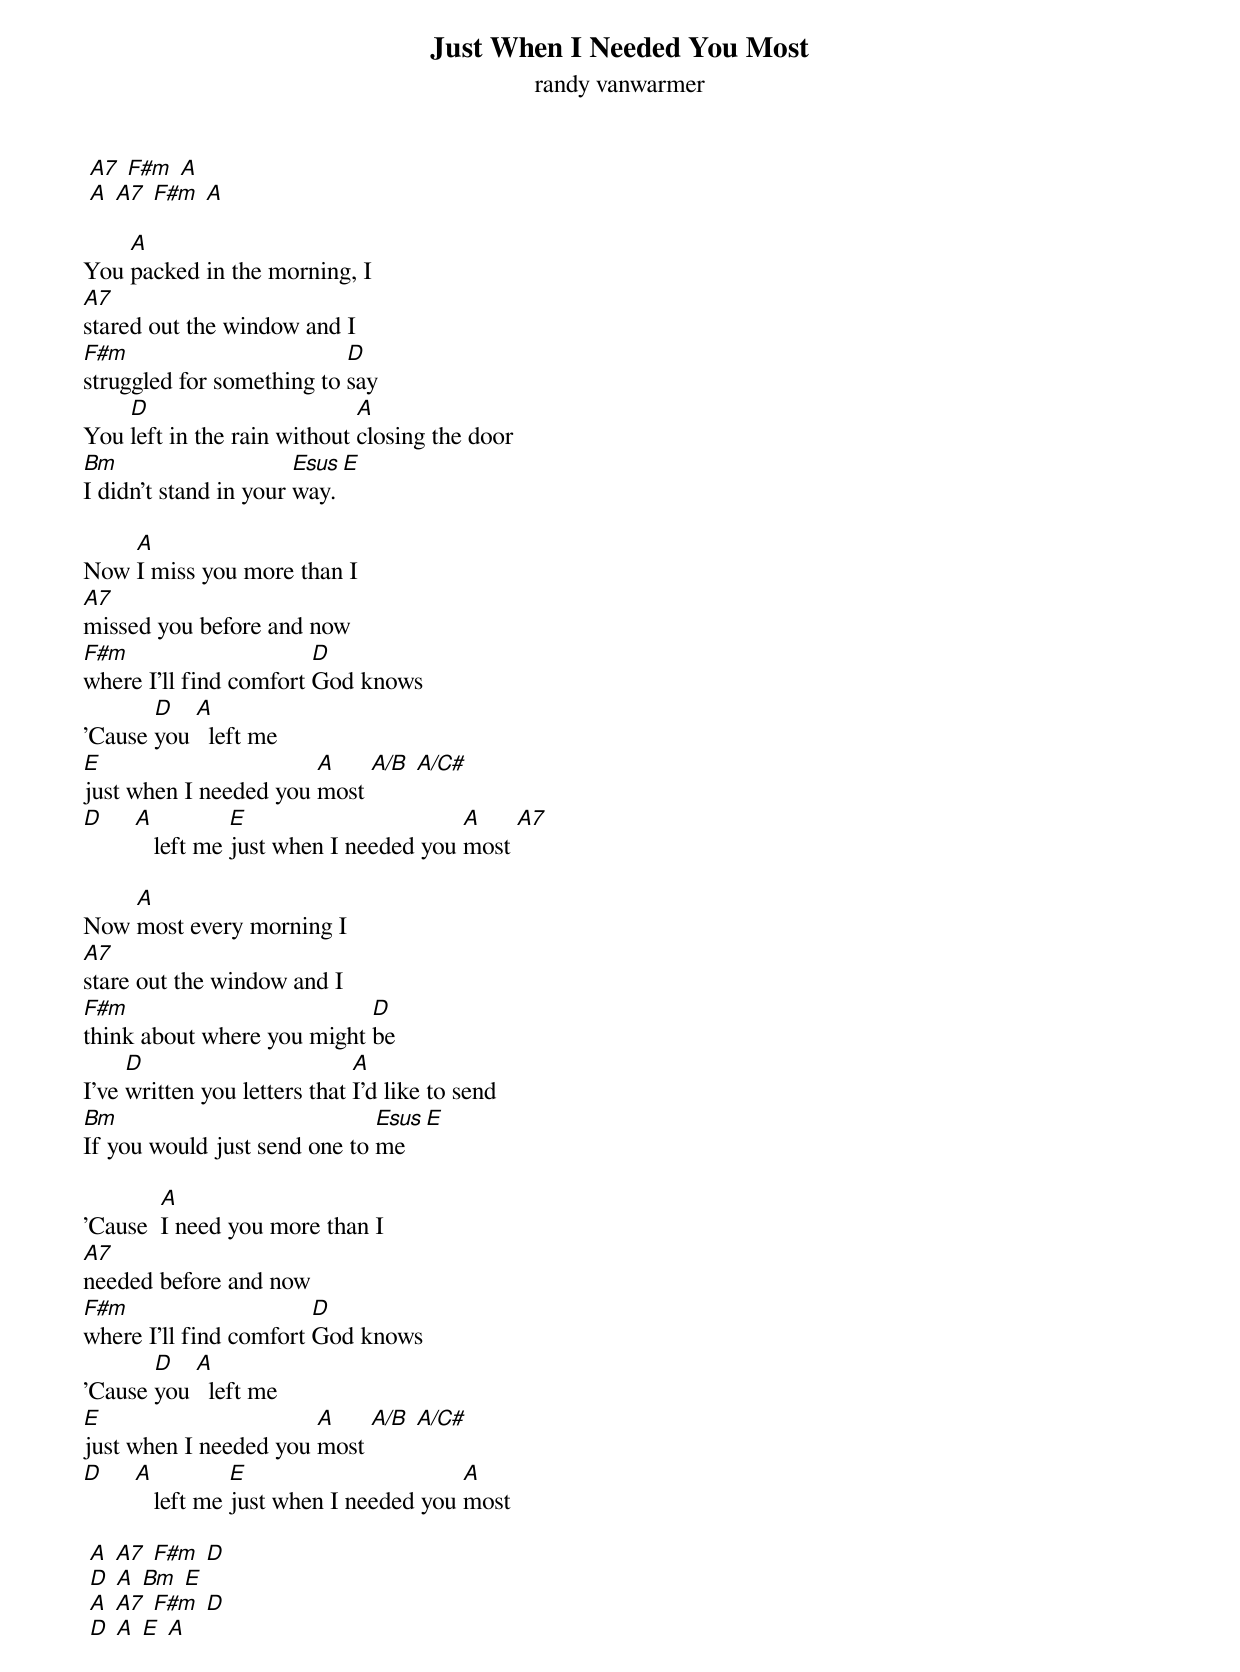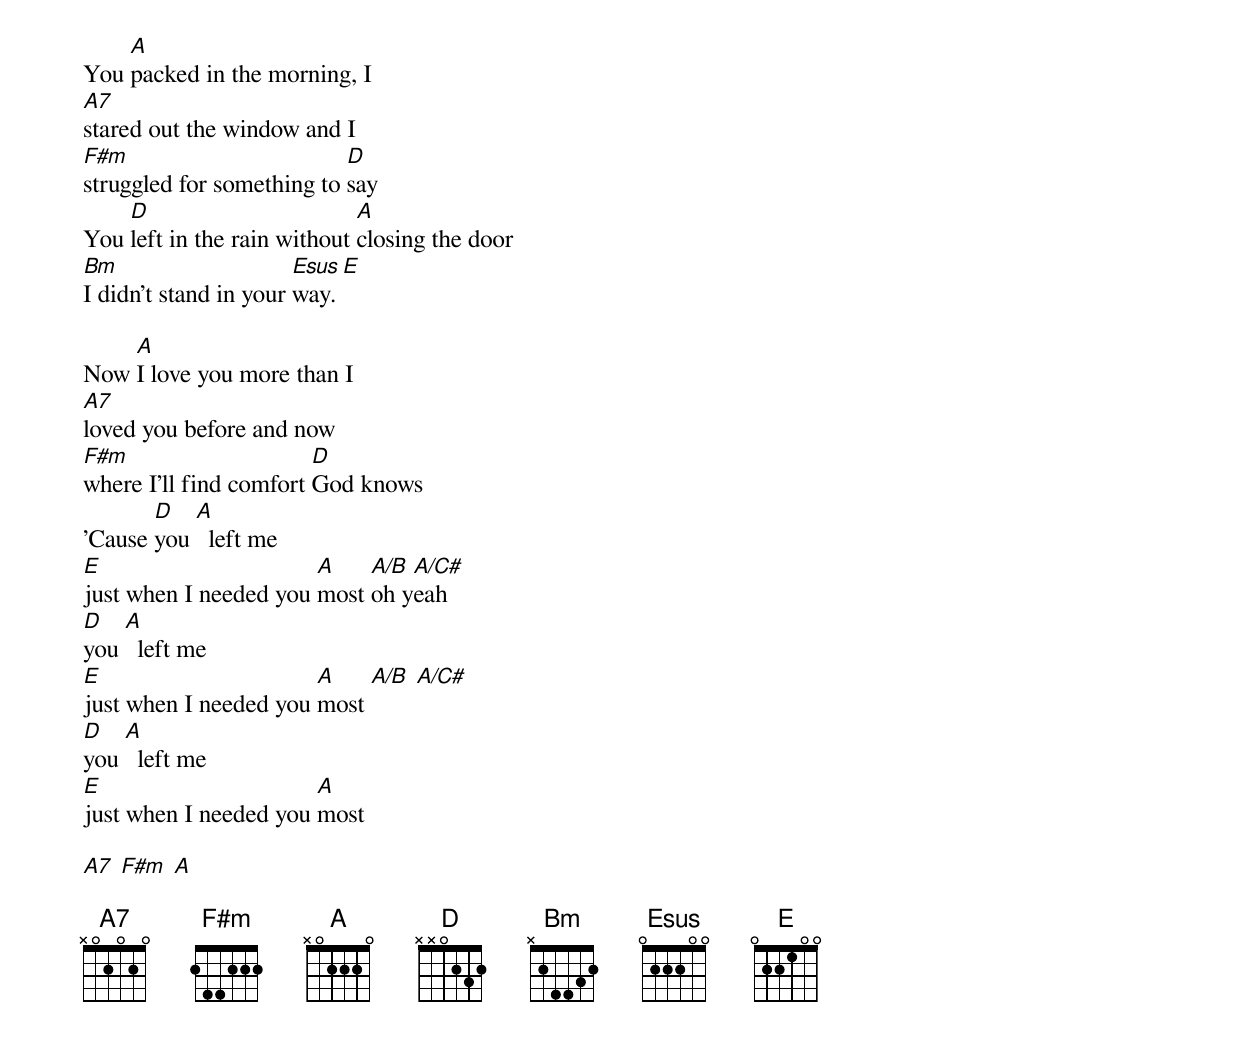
{title: Just When I Needed You Most}
{subtitle: randy vanwarmer}
 [A7] [F#m] [A]
 [A] [A7] [F#m] [A]

You [A]packed in the morning, I
[A7]stared out the window and I
[F#m]struggled for something to [D]say
You [D]left in the rain without [A]closing the door
[Bm]I didn't stand in your [Esus]way. [E]

Now [A]I miss you more than I
[A7]missed you before and now
[F#m]where I'll find comfort [D]God knows
'Cause [D]you [A]  left me
[E]just when I needed you [A]most [A/B] [A/C#]
[D]     [A]   left me [E]just when I needed you [A]most [A7]

Now [A]most every morning I
[A7]stare out the window and I
[F#m]think about where you might [D]be
I've [D]written you letters that [A]I'd like to send
[Bm]If you would just send one to [Esus]me [E]

'Cause  [A]I need you more than I
[A7]needed before and now
[F#m]where I'll find comfort [D]God knows
'Cause [D]you [A]  left me
[E]just when I needed you [A]most [A/B] [A/C#]
[D]     [A]   left me [E]just when I needed you [A]most

 [A] [A7] [F#m] [D]
 [D] [A] [Bm] [E]
 [A] [A7] [F#m] [D]
 [D] [A] [E] [A]

You [A]packed in the morning, I
[A7]stared out the window and I
[F#m]struggled for something to [D]say
You [D]left in the rain without [A]closing the door
[Bm]I didn't stand in your [Esus]way. [E]

Now [A]I love you more than I
[A7]loved you before and now
[F#m]where I'll find comfort [D]God knows
'Cause [D]you [A]  left me
[E]just when I needed you [A]most [A/B]oh y[A/C#]eah
[D]you [A]  left me
[E]just when I needed you [A]most [A/B] [A/C#]
[D]you [A]  left me
[E]just when I needed you [A]most

[A7] [F#m] [A]

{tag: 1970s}
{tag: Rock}
